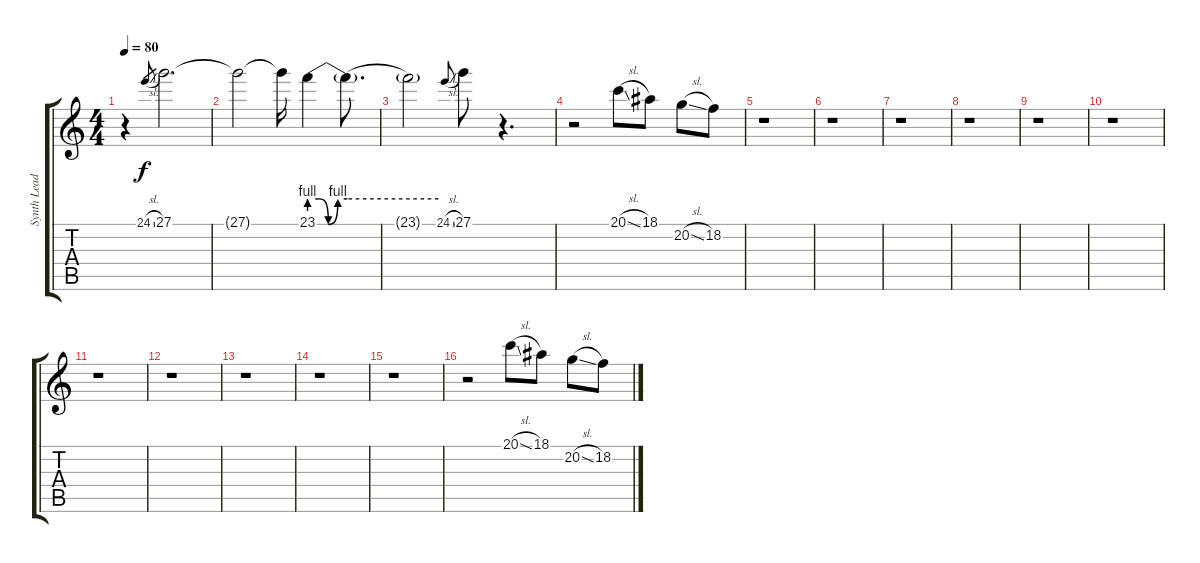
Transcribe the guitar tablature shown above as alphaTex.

\track ("Synth Lead" "Synth Lead") {instrument pad3polysynth}
\staff {score tabs}
\tuning (E4 B3 G3 D3 A2 E2) {hide}
\ts (4 4)
\tempo 80
\clef g2
\ks c
r.4{dy f instrument pad3polysynth} 24.1{sl}.8{gr} 27.1.2{d} |
27.1{t}.2 27.1{t}.16 23.1{be (custom 0 4 15 4 30 0 45 4 60 4)}.4 23.1{be (hold 0 4 60 4) t}.8{d} |
23.1{t}.2 24.1{sl}.8{gr onbeat} 27.1.8 r.4{d} |
r.2 20.1{sl}.8 18.1.8 20.2{sl}.8 18.2.8 |
r.1 |
r.1 |
r.1 |
r.1 |
r.1 |
r.1 |
r.1 |
r.1 |
r.1 |
r.1 |
r.1 |
r.2 20.1{sl}.8 18.1.8 20.2{sl}.8 18.2.8
